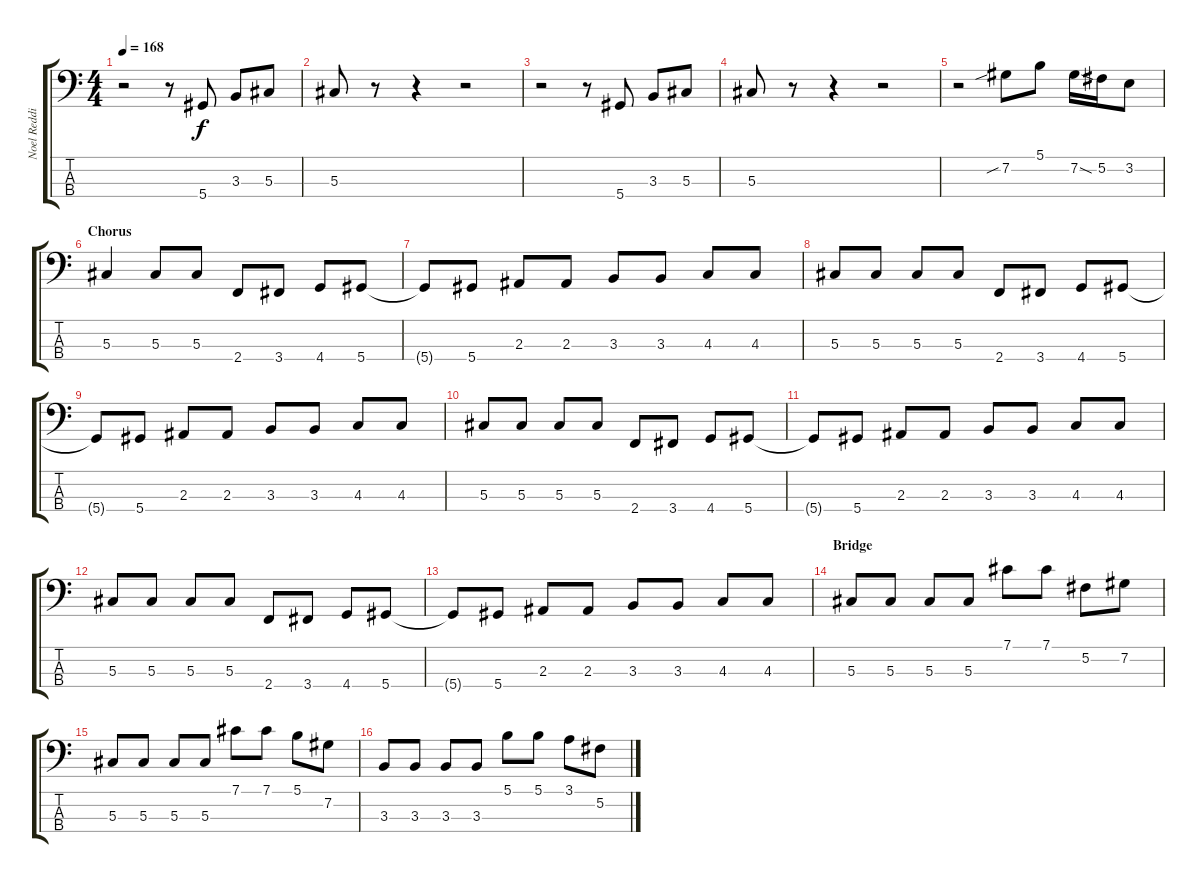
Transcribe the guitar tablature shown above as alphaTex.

\track ("Noel Redding" "Noel Reddi") {instrument electricbasspick}
\staff {score tabs}
\tuning (Gb2 Db2 Ab1 Eb1) {hide}
\ts (4 4)
\tempo 168
\clef f4
\ks c
r.2{dy f} r.8 5.4.8 3.3.8 5.3.8 |
5.3.8 r.8 r.4 r.2 |
r.2 r.8 5.4.8 3.3.8 5.3.8 |
5.3.8 r.8 r.4 r.2 |
r.2 7.2{sib}.8 5.1.8 7.2{sod}.16 5.2.16 3.2.8 |
\section ("" "Chorus")
5.3.4 5.3.8 5.3.8 2.4.8 3.4.8 4.4.8 5.4.8 |
5.4{t}.8 5.4.8 2.3.8 2.3.8 3.3.8 3.3.8 4.3.8 4.3.8 |
5.3.8 5.3.8 5.3.8 5.3.8 2.4.8 3.4.8 4.4.8 5.4.8 |
5.4{t}.8 5.4.8 2.3.8 2.3.8 3.3.8 3.3.8 4.3.8 4.3.8 |
5.3.8 5.3.8 5.3.8 5.3.8 2.4.8 3.4.8 4.4.8 5.4.8 |
5.4{t}.8 5.4.8 2.3.8 2.3.8 3.3.8 3.3.8 4.3.8 4.3.8 |
5.3.8 5.3.8 5.3.8 5.3.8 2.4.8 3.4.8 4.4.8 5.4.8 |
5.4{t}.8 5.4.8 2.3.8 2.3.8 3.3.8 3.3.8 4.3.8 4.3.8 |
\section ("" "Bridge")
5.3.8 5.3.8 5.3.8 5.3.8 7.1.8 7.1.8 5.2.8 7.2.8 |
5.3.8 5.3.8 5.3.8 5.3.8 7.1.8 7.1.8 5.1.8 7.2.8 |
3.3.8 3.3.8 3.3.8 3.3.8 5.1.8 5.1.8 3.1.8 5.2.8
